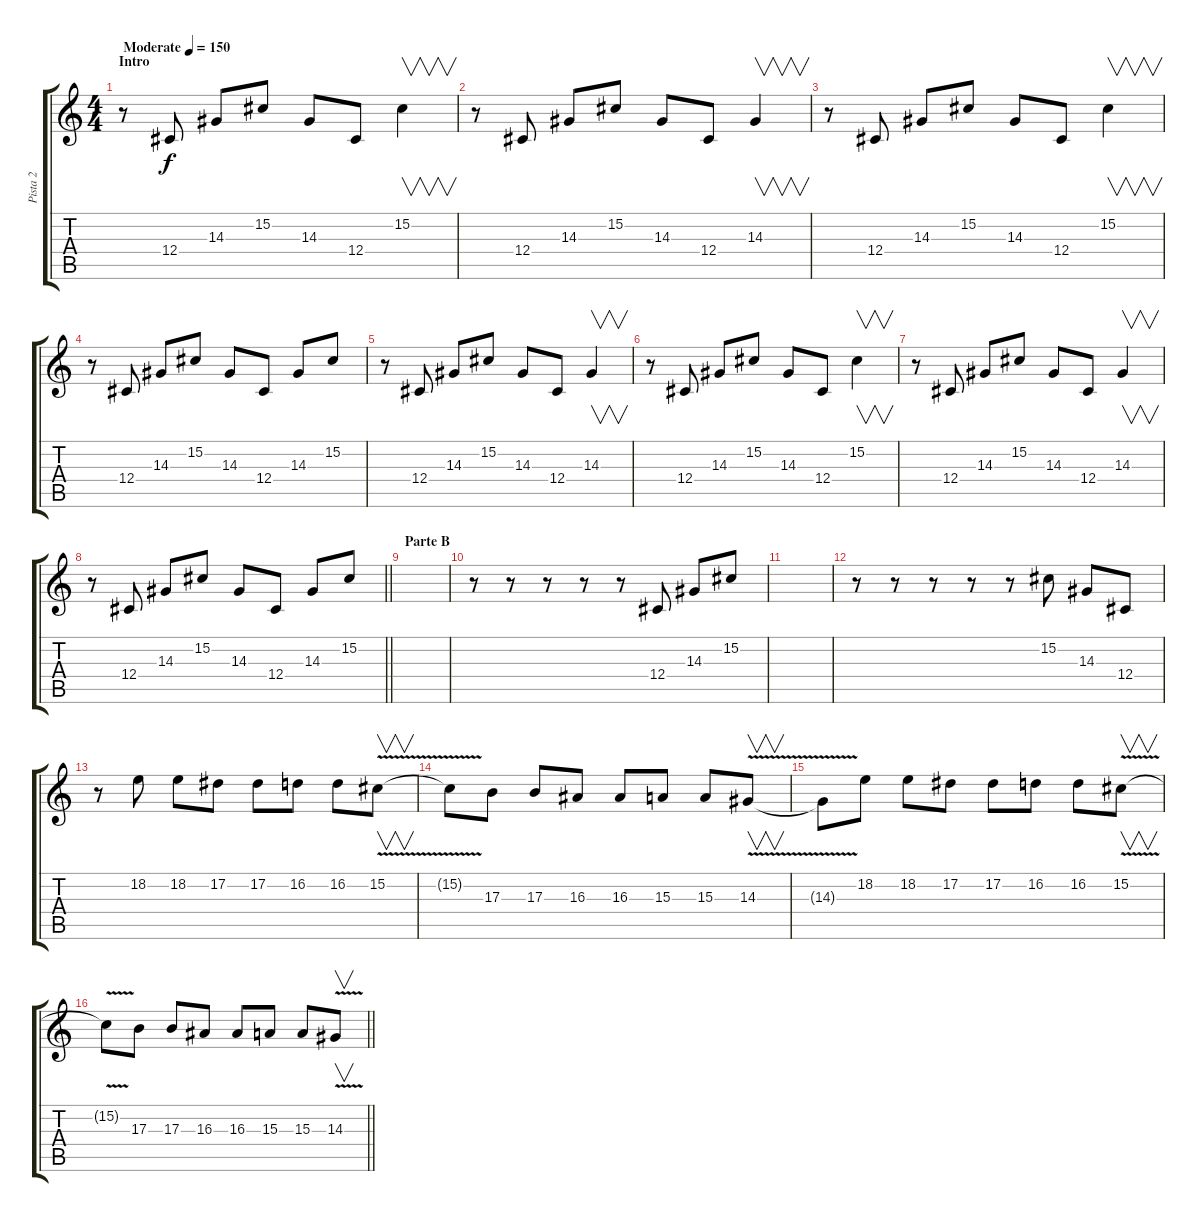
\track ("Pista 2" "Pista 2") {instrument pad1newage}
\staff {score tabs}
\tuning (Eb4 Bb3 Gb3 Db3 Ab2 Eb2) {hide}
\ts (4 4)
\section ("" "Intro")
\tempo (150 "Moderate")
\clef g2
\ks c
r.8{dy f instrument pad1newage} 12.4.8 14.3.8 15.2.8 14.3.8 12.4.8 15.2.4{v} |
r.8 12.4.8 14.3.8 15.2.8 14.3.8 12.4.8 14.3.4{v} |
r.8 12.4.8 14.3.8 15.2.8 14.3.8 12.4.8 15.2.4{v} |
r.8 12.4.8 14.3.8 15.2.8 14.3.8 12.4.8 14.3.8 15.2.8 |
r.8 12.4.8 14.3.8 15.2.8 14.3.8 12.4.8 14.3.4{v} |
r.8 12.4.8 14.3.8 15.2.8 14.3.8 12.4.8 15.2.4{v} |
r.8 12.4.8 14.3.8 15.2.8 14.3.8 12.4.8 14.3.4{v} |
\barLineRight lightlight
r.8 12.4.8 14.3.8 15.2.8 14.3.8 12.4.8 14.3.8 15.2.8 |
\section ("" "Parte B")
|
r.8 r.8 r.8 r.8 r.8 12.4.8 14.3.8 15.2.8 |
|
r.8 r.8 r.8 r.8 r.8 15.2.8 14.3.8 12.4.8 |
r.8 18.2.8 18.2.8 17.2.8 17.2.8 16.2.8 16.2.8 15.2{v}.8{v} |
15.2{t}.8 17.3.8 17.3.8 16.3.8 16.3.8 15.3.8 15.3.8 14.3{v}.8{v} |
14.3{t}.8 18.2.8 18.2.8 17.2.8 17.2.8 16.2.8 16.2.8 15.2{v}.8{v} |
\barLineRight lightlight
15.2{t}.8 17.3.8 17.3.8 16.3.8 16.3.8 15.3.8 15.3.8 14.3{v}.8{v}
